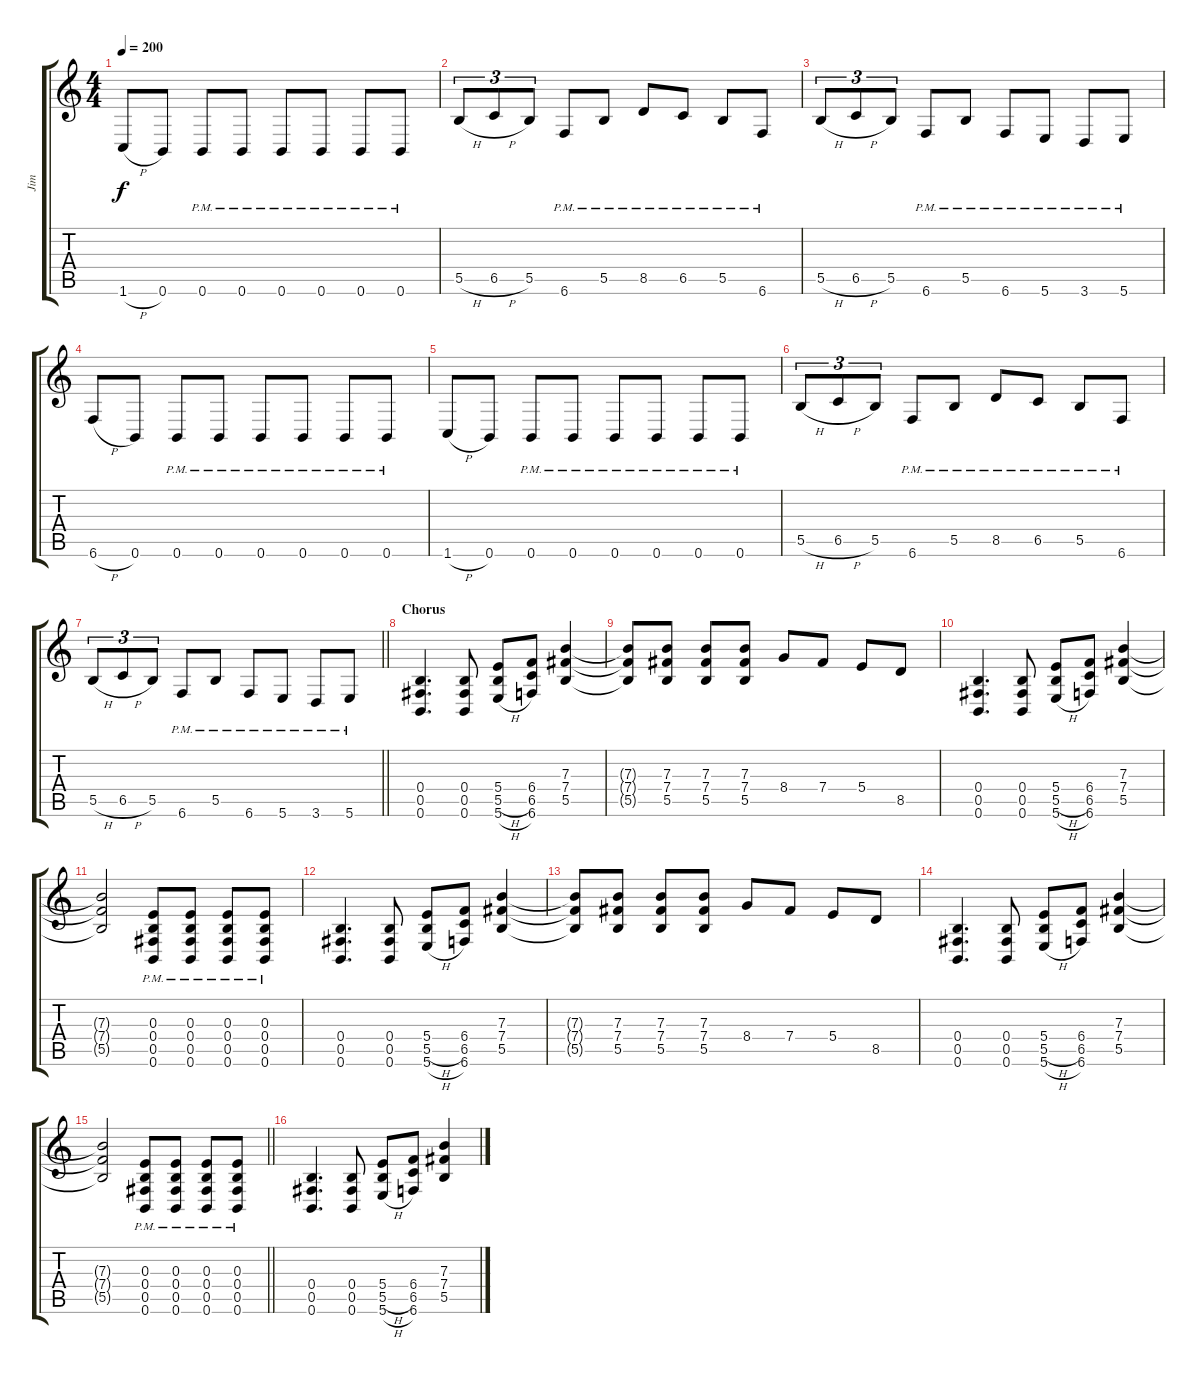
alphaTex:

\track ("Jim" "Jim") {instrument distortionguitar}
\staff {score tabs}
\tuning (Db4 Ab3 E3 B2 Gb2 B1) {hide}
\ts (4 4)
\tempo 200
\clef g2
\ks c
1.6{h}.8{dy f} 0.6.8 0.6{pm}.8 0.6{pm}.8 0.6{pm}.8 0.6{pm}.8 0.6{pm}.8 0.6{pm}.8 |
5.5{h}.8{tu (3 2)} 6.5{h}.8{tu (3 2)} 5.5.8{tu (3 2)} 6.6{pm}.8 5.5{pm}.8 8.5{pm}.8 6.5{pm}.8 5.5{pm}.8 6.6{pm}.8 |
5.5{h}.8{tu (3 2)} 6.5{h}.8{tu (3 2)} 5.5.8{tu (3 2)} 6.6{pm}.8 5.5{pm}.8 6.6{pm}.8 5.6{pm}.8 3.6{pm}.8 5.6{pm}.8 |
6.6{h}.8 0.6.8 0.6{pm}.8 0.6{pm}.8 0.6{pm}.8 0.6{pm}.8 0.6{pm}.8 0.6{pm}.8 |
1.6{h}.8 0.6.8 0.6{pm}.8 0.6{pm}.8 0.6{pm}.8 0.6{pm}.8 0.6{pm}.8 0.6{pm}.8 |
5.5{h}.8{tu (3 2)} 6.5{h}.8{tu (3 2)} 5.5.8{tu (3 2)} 6.6{pm}.8 5.5{pm}.8 8.5{pm}.8 6.5{pm}.8 5.5{pm}.8 6.6{pm}.8 |
\barLineRight lightlight
5.5{h}.8{tu (3 2)} 6.5{h}.8{tu (3 2)} 5.5.8{tu (3 2)} 6.6{pm}.8 5.5{pm}.8 6.6{pm}.8 5.6{pm}.8 3.6{pm}.8 5.6{pm}.8 |
\section ("" "Chorus ")
(0.4 0.5 0.6).4{d} (0.4 0.5 0.6).8 (5.4 5.5{h} 5.6{h}).8 (6.4 6.5 6.6).8 (7.3 7.4 5.5).4 |
(7.3{t} 7.4{t} 5.5{t}).8 (7.3 7.4 5.5).8 (7.3 7.4 5.5).8 (7.3 7.4 5.5).8 8.4.8 7.4.8 5.4.8 8.5.8 |
(0.4 0.5 0.6).4{d} (0.4 0.5 0.6).8 (5.4 5.5{h} 5.6{h}).8 (6.4 6.5 6.6).8 (7.3 7.4 5.5).4 |
(7.3{t} 7.4{t} 5.5{t}).2 (0.3 0.4 0.5{pm} 0.6{pm}).8 (0.3 0.4 0.5{pm} 0.6{pm}).8 (0.3 0.4 0.5{pm} 0.6{pm}).8 (0.3 0.4 0.5{pm} 0.6{pm}).8 |
(0.4 0.5 0.6).4{d} (0.4 0.5 0.6).8 (5.4 5.5{h} 5.6{h}).8 (6.4 6.5 6.6).8 (7.3 7.4 5.5).4 |
(7.3{t} 7.4{t} 5.5{t}).8 (7.3 7.4 5.5).8 (7.3 7.4 5.5).8 (7.3 7.4 5.5).8 8.4.8 7.4.8 5.4.8 8.5.8 |
(0.4 0.5 0.6).4{d} (0.4 0.5 0.6).8 (5.4 5.5{h} 5.6{h}).8 (6.4 6.5 6.6).8 (7.3 7.4 5.5).4 |
\barLineRight lightlight
(7.3{t} 7.4{t} 5.5{t}).2 (0.3 0.4 0.5{pm} 0.6{pm}).8 (0.3 0.4 0.5{pm} 0.6{pm}).8 (0.3 0.4 0.5{pm} 0.6{pm}).8 (0.3 0.4 0.5{pm} 0.6{pm}).8 |
(0.4 0.5 0.6).4{d} (0.4 0.5 0.6).8 (5.4 5.5{h} 5.6{h}).8 (6.4 6.5 6.6).8 (7.3 7.4 5.5).4
